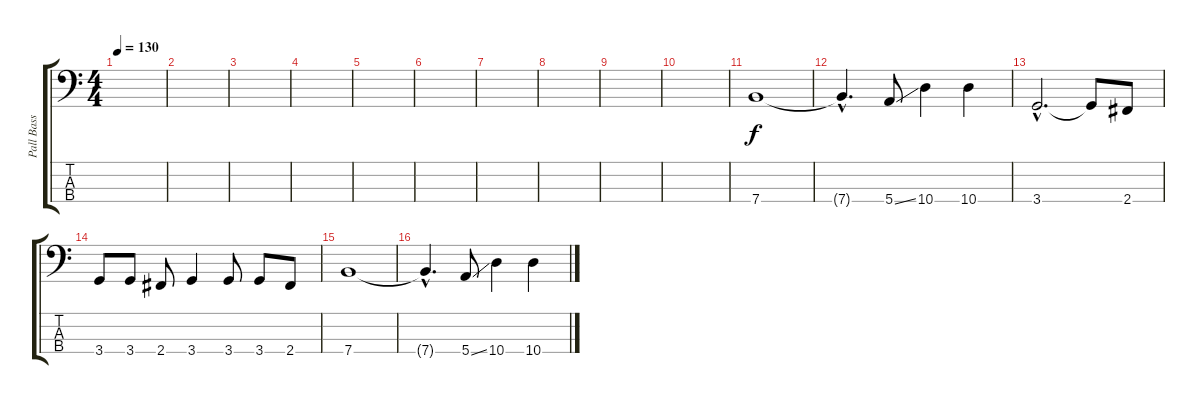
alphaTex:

\track ("Pall Bass" "Pall Bass") {instrument electricbassfinger}
\staff {score tabs}
\tuning (G2 D2 A1 E1) {hide}
\ts (4 4)
\tempo 130
\clef f4
\ks c
|
|
|
|
|
|
|
|
|
|
7.4.1 |
7.4{hac t}.4{d} 5.4{ss}.8 10.4.4 10.4.4 |
3.4{hac}.2{d} 3.4{t}.8 2.4.8 |
3.4.8 3.4.8 2.4.8 3.4.4 3.4.8 3.4.8 2.4.8 |
7.4.1 |
7.4{hac t}.4{d} 5.4{ss}.8 10.4.4 10.4.4
